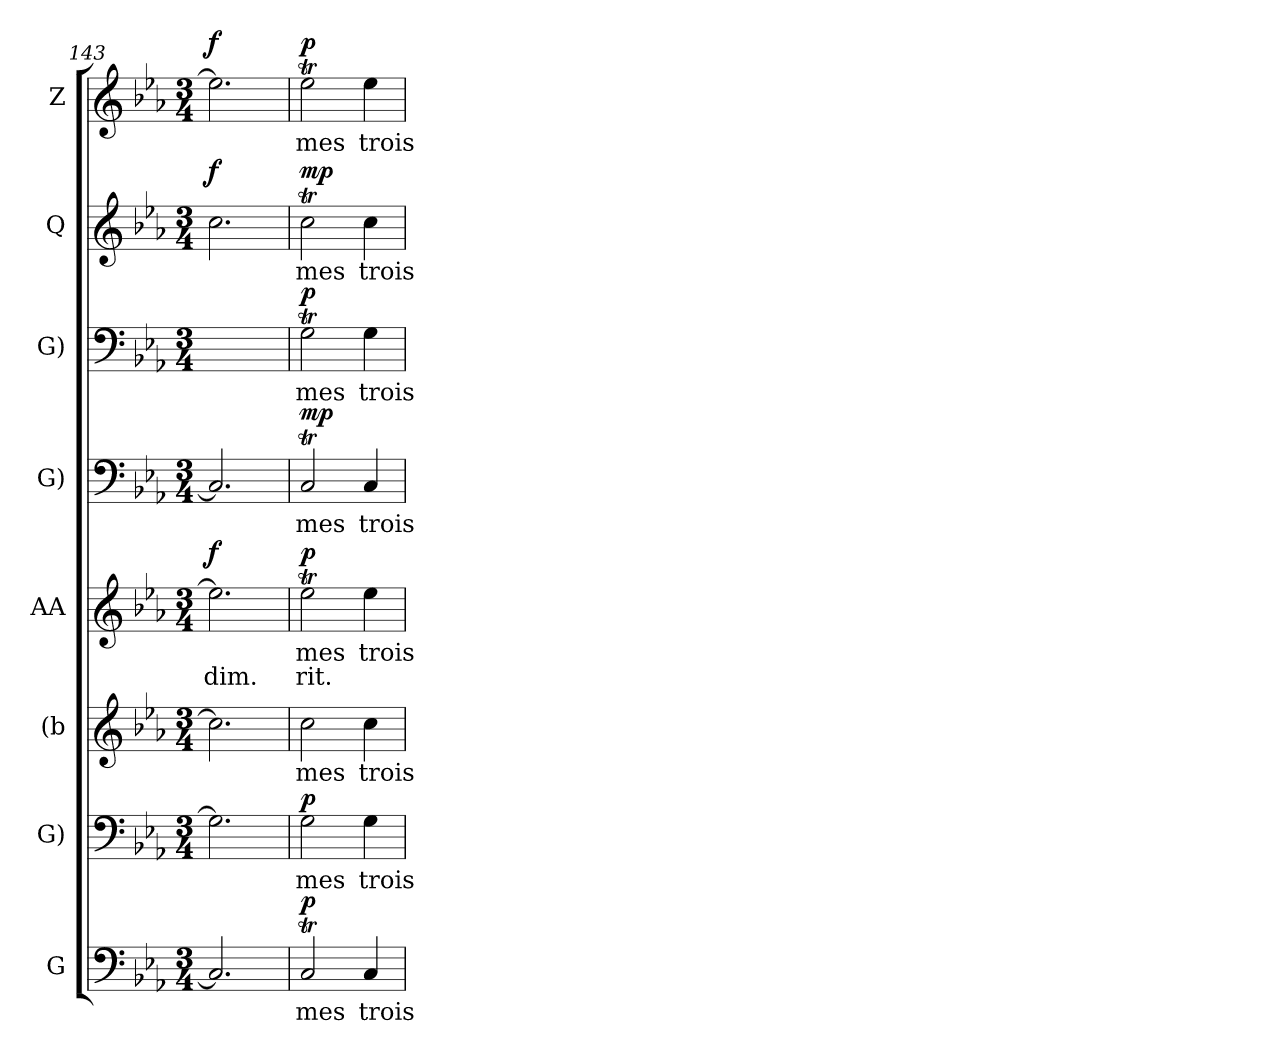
**kern	**text	**dynam	**kern	**text	**dynam	**kern	**text	**kern	**text	**text	**dynam	**kern	**text	**dynam	**kern	**text	**dynam	**kern	**text	**dynam	**kern	**text	**dynam
*part8	*part8	*part8	*part7	*part7	*part7	*part6	*part6	*part5	*part5	*part5	*part5	*part4	*part4	*part4	*part3	*part3	*part3	*part2	*part2	*part2	*part1	*part1	*part1
*staff8	*staff8	*staff8	*staff7	*staff7	*staff7	*staff6	*staff6	*staff5	*staff5	*staff5	*staff5	*staff4	*staff4	*staff4	*staff3	*staff3	*staff3	*staff2	*staff2	*staff2	*staff1	*staff1	*staff1
*I"G	*	*	*I"G)	*	*	*I"(b	*	*I"AA	*	*	*	*I"G)	*	*	*I"G)	*	*	*I"Q	*	*	*I"Z	*	*
*clefF4	*	*	*clefF4	*	*	*clefG2	*	*clefG2	*	*	*	*clefF4	*	*	*clefF4	*	*	*clefG2	*	*	*clefG2	*	*
*k[b-e-a-]	*	*	*k[b-e-a-]	*	*	*k[b-e-a-]	*	*k[b-e-a-]	*	*	*	*k[b-e-a-]	*	*	*k[b-e-a-]	*	*	*k[b-e-a-]	*	*	*k[b-e-a-]	*	*
*M3/4	*	*	*M3/4	*	*	*M3/4	*	*M3/4	*	*	*	*M3/4	*	*	*M3/4	*	*	*M3/4	*	*	*M3/4	*	*
=143	=143	=143	=143	=143	=143	=143	=143	=143	=143	=143	=143	=143	=143	=143	=143	=143	=143	=143	=143	=143	=143	=143	=143
!	!	!	!	!	!	!	!	!	!	!	!LO:DY:a	!	!	!	!	!	!	!	!	!LO:DY:a	!	!	!LO:DY:a
2.Ci/]	--	.	2.Gi\]	.	.	2.cci\]	.	2.ee-i\]	.	dim.	f	2.Ci/]	.	.	2.ryy	.	.	2.cci\	.	f	2.ee-i\]	.	f
=144	=144	=144	=144	=144	=144	=144	=144	=144	=144	=144	=144	=144	=144	=144	=144	=144	=144	=144	=144	=144	=144	=144	=144
!	!	!LO:DY:a	!	!	!LO:DY:a	!	!	!	!	!	!LO:DY:a	!	!	!LO:DY:a	!	!	!LO:DY:a	!	!	!LO:DY:a	!	!	!LO:DY:a
2CTi/	mes	p	2Gi\	mes	p	2cci\	mes	2ee-Ti\	mes	rit.	p	2CTi/	mes	mp	2Gti\	mes	p	2ccTi\	mes	mp	2ee-Ti\	mes	p
4Ci/	trois	.	4Gi\	trois	.	4cci\	trois	4ee-i\	trois	.	.	4Ci/	trois	.	4Gi\	trois	.	4cci\	trois	.	4ee-i\	trois	.
=	=	=	=	=	=	=	=	=	=	=	=	=	=	=	=	=	=	=	=	=	=	=	=
*-	*-	*-	*-	*-	*-	*-	*-	*-	*-	*-	*-	*-	*-	*-	*-	*-	*-	*-	*-	*-	*-	*-	*-
